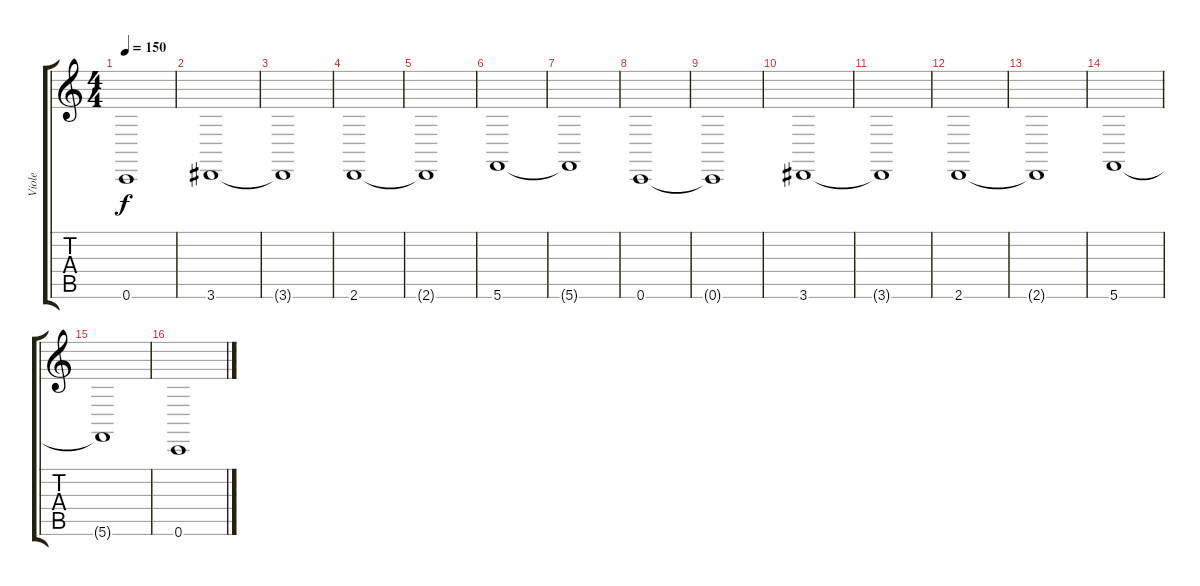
\track ("Viole" "Viole") {instrument stringensemble2}
\staff {score tabs}
\tuning (C4 G3 Eb3 Bb2 F2 C2) {hide}
\ts (4 4)
\tempo 150
\clef g2
\ks c
0.6{t}.1{dy f} |
3.6.1 |
3.6{t}.1 |
2.6.1 |
2.6{t}.1 |
5.6.1 |
5.6{t}.1 |
0.6.1 |
0.6{t}.1 |
3.6.1 |
3.6{t}.1 |
2.6.1 |
2.6{t}.1 |
5.6.1 |
5.6{t}.1 |
0.6.1
